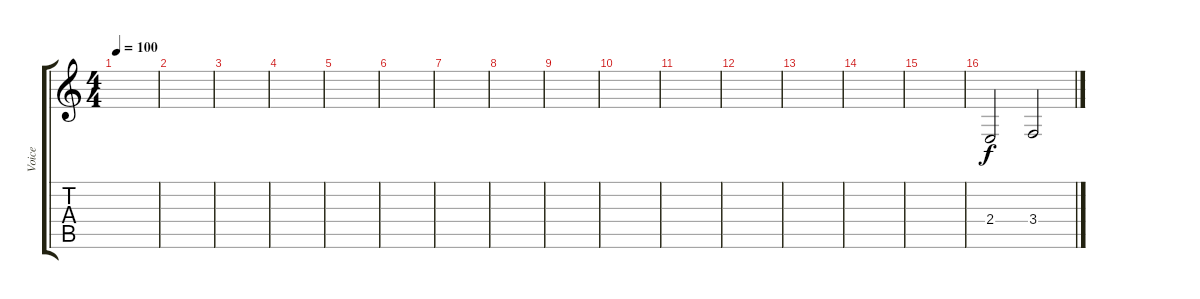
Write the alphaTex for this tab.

\track ("Voice" "Voice") {instrument synthvoice}
\staff {score tabs}
\tuning (E4 B3 G3 D3 A2 E2) {hide}
\ts (4 4)
\tempo 100
\clef g2
\ks c
|
|
|
|
|
|
|
|
|
|
|
|
|
|
|
2.4.2 3.4.2
